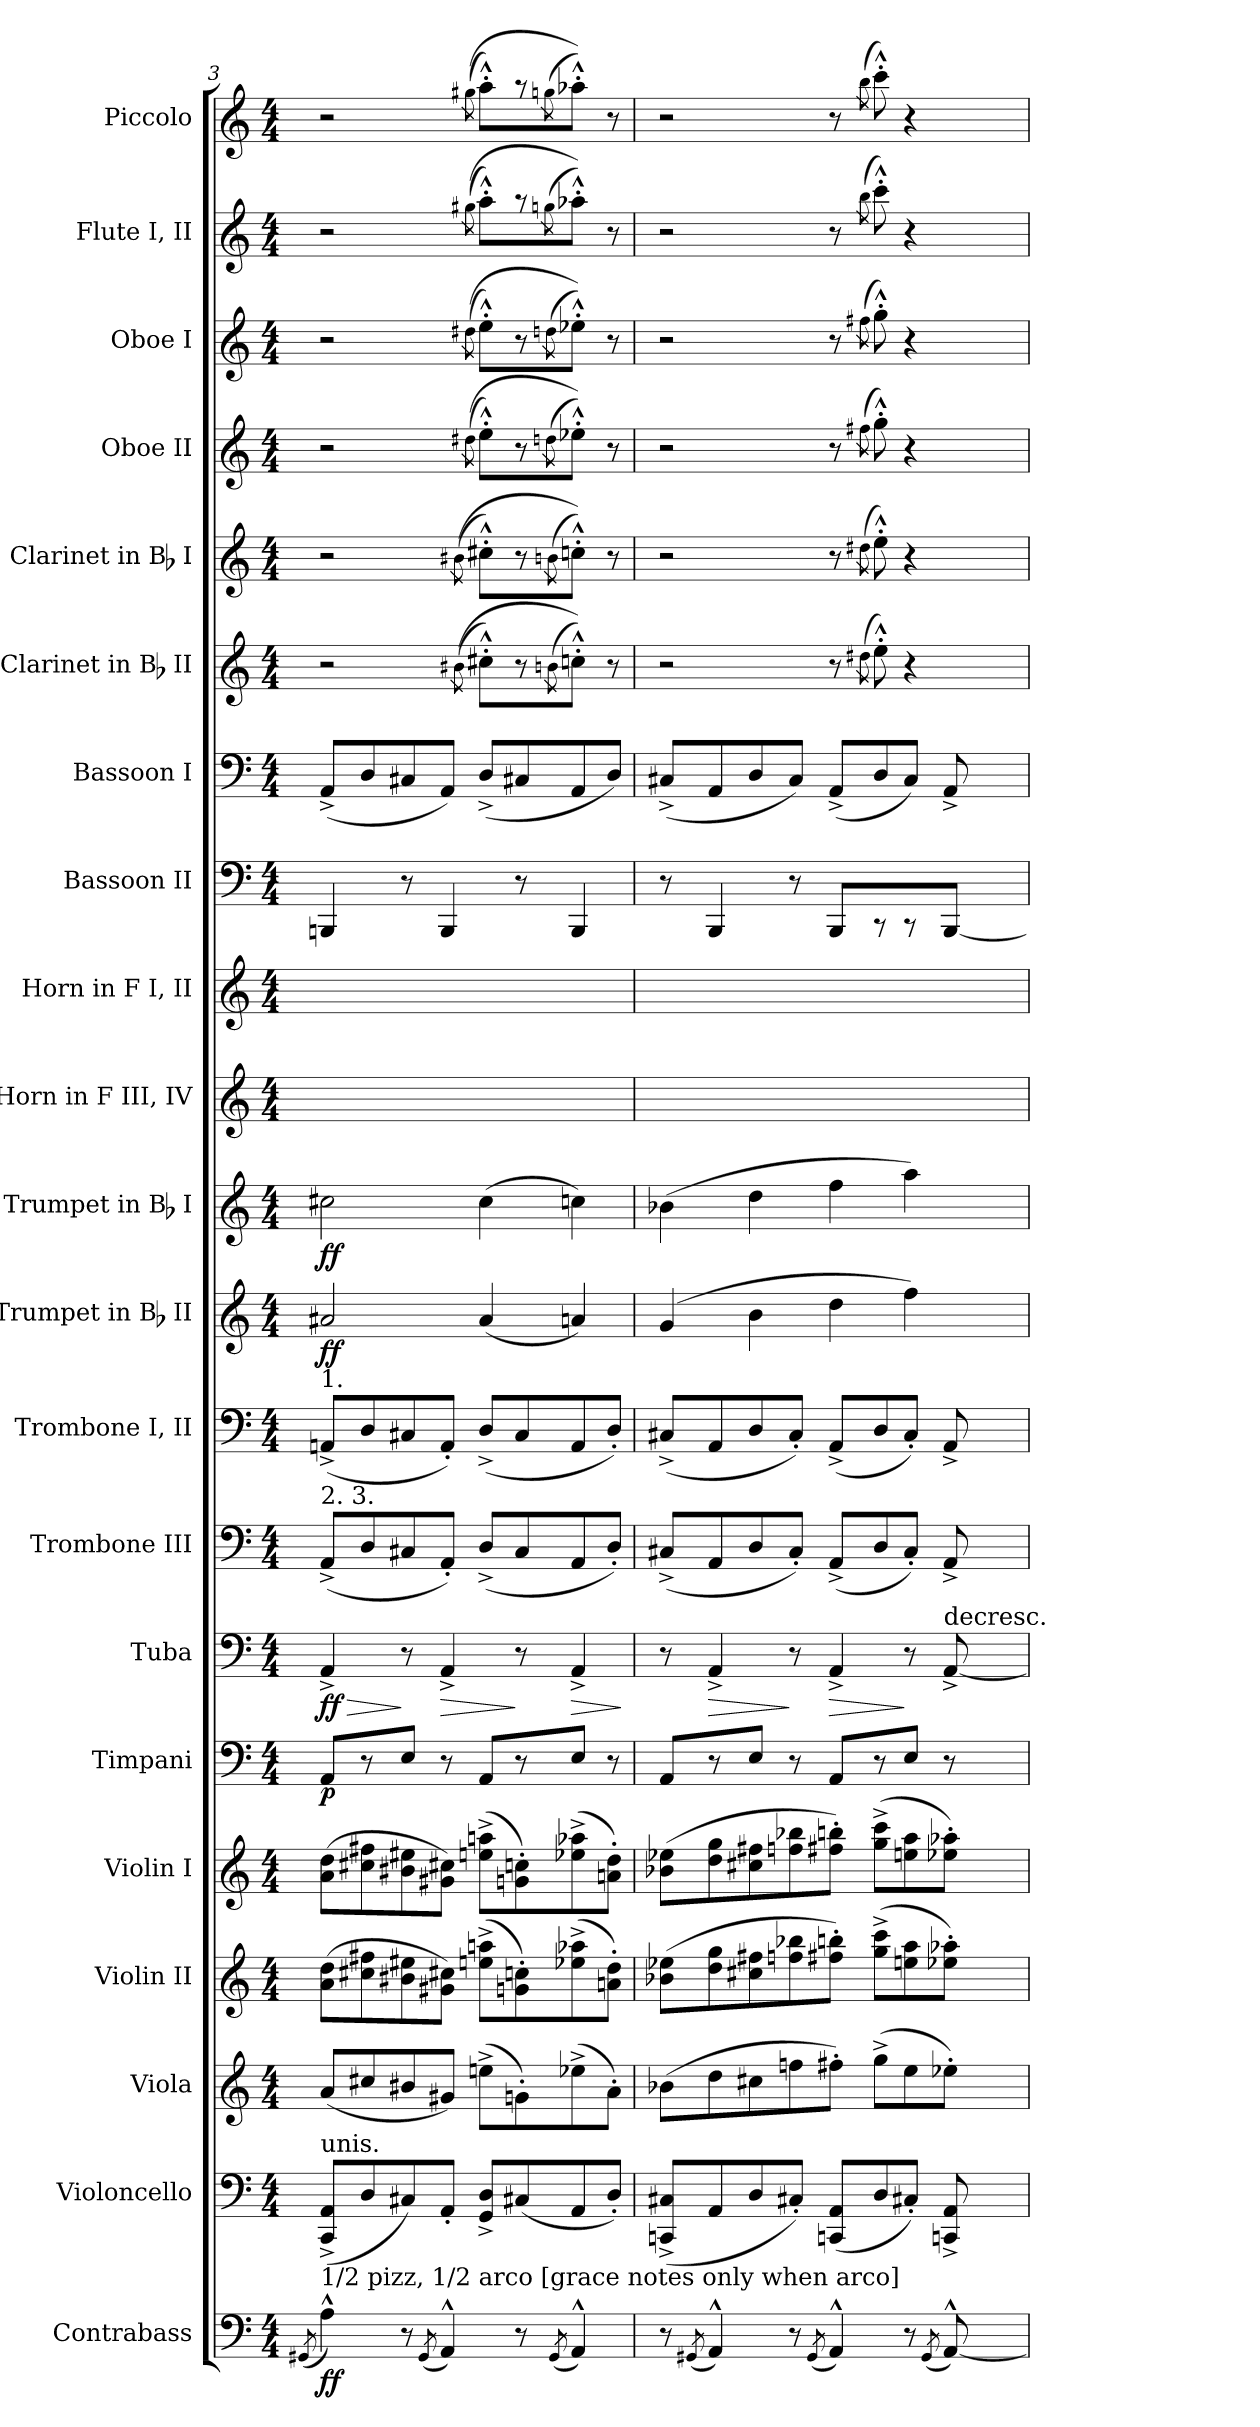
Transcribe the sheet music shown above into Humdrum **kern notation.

**kern	**dynam	**kern	**kern	**kern	**kern	**kern	**dynam	**kern	**dynam	**kern	**kern	**kern	**dynam	**kern	**dynam	**kern	**kern	**kern	**kern	**kern	**kern	**kern	**kern	**kern	**kern
*part21	*part21	*part20	*part19	*part18	*part17	*part16	*part16	*part15	*part15	*part14	*part13	*part12	*part12	*part11	*part11	*part10	*part9	*part8	*part7	*part6	*part5	*part4	*part3	*part2	*part1
*staff21	*staff21	*staff20	*staff19	*staff18	*staff17	*staff16	*staff16	*staff15	*staff15	*staff14	*staff13	*staff12	*staff12	*staff11	*staff11	*staff10	*staff9	*staff8	*staff7	*staff6	*staff5	*staff4	*staff3	*staff2	*staff1
*I"Contrabass	*	*I"Violoncello	*I"Viola	*I"Violin II	*I"Violin I	*I"Timpani	*	*I"Tuba	*	*I"Trombone III	*I"Trombone I, II	*I"Trumpet in Bb II	*	*I"Trumpet in Bb I	*	*I"Horn in F III, IV	*I"Horn in F I, II	*I"Bassoon II	*I"Bassoon I	*I"Clarinet in Bb II	*I"Clarinet in Bb I	*I"Oboe II	*I"Oboe I	*I"Flute I, II	*I"Piccolo
*I'Cb.	*	*I'Vc.	*I'Vla.	*I'Vln. II	*I'Vln. I	*I'Timp.	*	*I'Tba.	*	*	*I'Tbn. I	*I'Tpt.	*	*I'Tpt.	*	*I'Hn.	*I'Hn.	*I'Bsn.	*I'Bsn.	*I'Cl.	*I'Cl.	*I'Ob.	*I'Ob.	*I'Fl.	*I'Picc.
*clefF4	*	*clefF4	*clefG2	*clefG2	*clefG2	*clefF4	*	*clefF4	*	*clefF4	*clefF4	*clefG2	*	*clefG2	*	*clefG2	*clefG2	*clefF4	*clefF4	*clefG2	*clefG2	*clefG2	*clefG2	*clefG2	*clefG2
*ITrd7c12	*	*	*	*	*	*	*	*	*	*	*	*ITrd1c2	*	*ITrd1c2	*	*ITrd4c7	*ITrd4c7	*	*	*ITrd1c2	*ITrd1c2	*	*	*	*ITrd-7c-12
*k[]	*	*k[]	*k[]	*k[]	*k[]	*k[]	*	*k[]	*	*k[]	*k[]	*k[b-e-]	*	*k[b-e-]	*	*k[b-]	*k[b-]	*k[]	*k[]	*k[b-e-]	*k[b-e-]	*k[]	*k[]	*k[]	*k[]
*M4/4	*	*M4/4	*M4/4	*M4/4	*M4/4	*M4/4	*	*M4/4	*	*M4/4	*M4/4	*M4/4	*	*M4/4	*	*M4/4	*M4/4	*M4/4	*M4/4	*M4/4	*M4/4	*M4/4	*M4/4	*M4/4	*M4/4
=3	=3	=3	=3	=3	=3	=3	=3	=3	=3	=3	=3	=3	=3	=3	=3	=3	=3	=3	=3	=3	=3	=3	=3	=3	=3
(8qGGG#X/	.	.	.	.	.	.	.	.	.	.	.	.	.	.	.	.	.	.	.	.	.	.	.	.	.
!	!	!	!	!	!	!	!	!	!	!	!LO:TX:a:t=1.	!	!	!	!	!	!	!	!	!	!	!	!	!	!
!	!	!	!	!	!	!	!	!	!	!LO:TX:a:t=2. 3.	!	!	!	!	!	!	!	!	!	!	!	!	!	!	!
!	!	!LO:TX:a:t=unis.	!	!	!	!	!	!	!	!	!	!	!	!	!	!	!	!	!	!	!	!	!	!	!
!LO:TX:a:t=1/2 pizz, 1/2 arco [grace notes only when arco]	!	!	!	!	!	!	!	!	!	!	!	!	!	!	!	!	!	!	!	!	!	!	!	!	!
!	!	!	!	!	!	!	!	!	!LO:HP:b	!	!	!	!	!	!	!	!	!	!	!	!	!	!	!	!
4AA^^)	ff	(8CC^ 8AA^L	(8aL	(8a 8ddL	(8a 8ddL	8AAL	p	4AA^	> ff	(8AA^L	(8AAn^L	2g#X	ff	2bn	ff	1ryy	8.ryy	4BBBn	(8AA^L	2r	2r	2r	2r	2r	2r
.	.	8D	8cc#X	8cc#X 8ff#X	8cc#X 8ff#X	8r	.	.	.	8D	8D	.	.	.	.	.	.	.	8D	.	.	.	.	.	.
.	.	.	.	.	.	.	.	.	.	.	.	.	.	.	.	.	16ryy	.	.	.	.	.	.	.	.
8r	.	8C#X)	8b#X	8b#X 8ee#X	8b#X 8ee#X	8EJ	.	8r	]	8C#X	8C#X	.	.	.	.	.	4ryy	8r	8C#X	.	.	.	.	.	.
(8qGGG#/	.	.	.	.	.	.	.	.	.	.	.	.	.	.	.	.	.	.	.	.	.	.	.	.	.
!	!	!	!	!	!	!	!	!	!LO:HP:b	!	!	!	!	!	!	!	!	!	!	!	!	!	!	!	!
4AAA^^)	.	8AA'J	8g#XJ)	8g#X 8cc#XJ)	8g#X 8cc#XJ)	8r	.	4AA^	>	8AA'J)	8AA'J)	.	.	.	.	.	.	4BBB	8AAJ)	.	.	.	.	.	.
.	.	.	.	.	.	.	.	.	.	.	.	.	.	.	.	.	.	.	.	((8qa#X\	((8qa#X\	((8qdd#X\	((8qdd#X\	((8qgg#X\	((8qggg#X\
.	.	8GG^ 8D^L	(8een^L	(8een^ 8aan^L	(8een^ 8aan^L	8AAL	.	.	.	(8D^L	(8D^L	(4g#	.	(4b	.	.	16ryy	.	(8D^L	8bn'^^L)	8bn'^^L)	8ee'^^L)	8ee'^^L)	8aa'^^L)	8aaa'^^L)
.	.	.	.	.	.	.	.	.	.	.	.	.	.	.	.	.	8.ryy	.	.	.	.	.	.	.	.
8r	.	(8C#X	8gn')	8gn' 8ccn')	8gn' 8ccn')	8r	.	8r	]	8C#	8C#	.	.	.	.	.	.	8r	8C#X	8r	8r	8r	8r	8r	8r
(8qGGG#/	.	.	.	.	.	.	.	.	.	.	.	.	.	.	.	.	.	.	.	(8qan\	(8qan\	(8qddn\	(8qddn\	(8qggn\	(8qgggn\
!	!	!	!	!	!	!	!	!	!LO:HP:b	!	!	!	!	!	!	!	!	!	!	!	!	!	!	!	!
4AAA^^)	.	8AA	(8ee-X^	(8ee-X^ 8aa-X^	(8ee-X^ 8aa-X^	8EJ	.	4AA^	>	8AA	8AA	4gn)	.	4b-X)	.	.	16ryy	4BBB	8AA	8b-X'^^J))	8b-X'^^J))	8ee-X'^^J))	8ee-X'^^J))	8aa-X'^^J))	8aaa-X'^^J))
.	.	.	.	.	.	.	.	.	.	.	.	.	.	.	.	.	16ryy	.	.	.	.	.	.	.	.
.	.	8D'J)	8a'J)	8an' 8dd'J)	8an' 8dd'J)	8r	.	.	.	8D'J)	8D'J)	.	.	.	.	.	8ryy	.	8DJ)	8r	8r	8r	8r	8r	8r
.	.	.	.	.	.	.	.	.	]	.	.	.	.	.	.	.	.	.	.	.	.	.	.	.	.
=4	=4	=4	=4	=4	=4	=4	=4	=4	=4	=4	=4	=4	=4	=4	=4	=4	=4	=4	=4	=4	=4	=4	=4	=4	=4
8r	.	(8CCn^ 8C#X^L	(8b-XL	(8b-X 8ee-XL	(8b-X 8ee-XL	8AAL	.	8r	.	(8C#X^L	(8C#X^L	(4f	.	(4a-X	.	1ryy	8.ryy	8r	(8C#X^L	2r	2r	2r	2r	2r	2r
(8qGGG#X/	.	.	.	.	.	.	.	.	.	.	.	.	.	.	.	.	.	.	.	.	.	.	.	.	.
!	!	!	!	!	!	!	!	!	!LO:HP:b	!	!	!	!	!	!	!	!	!	!	!	!	!	!	!	!
4AAA^^)	.	8AA	8dd	8dd 8gg	8dd 8gg	8r	.	4AA^	>	8AA	8AA	.	.	.	.	.	.	4BBB	8AA	.	.	.	.	.	.
.	.	.	.	.	.	.	.	.	.	.	.	.	.	.	.	.	16ryy	.	.	.	.	.	.	.	.
.	.	8D	8cc#X	8cc#X 8ff#X	8cc#X 8ff#X	8EJ	.	.	.	8D	8D	4a	.	4cc	.	.	8.ryy	.	8D	.	.	.	.	.	.
8r	.	8C#X'J)	8ffn	8ffn 8bb-X	8ffn 8bb-X	8r	.	8r	]	8C#'J)	8C#'J)	.	.	.	.	.	.	8r	8C#J)	.	.	.	.	.	.
.	.	.	.	.	.	.	.	.	.	.	.	.	.	.	.	.	16ryy	.	.	.	.	.	.	.	.
(8qGGG#/	.	.	.	.	.	.	.	.	.	.	.	.	.	.	.	.	.	.	.	.	.	.	.	.	.
!	!	!	!	!	!	!	!	!	!LO:HP:b	!	!	!	!	!	!	!	!	!	!	!	!	!	!	!	!
4AAA^^)	.	(8CCn 8AAL	8ff#X'J)	8ff#X' 8bbn'J)	8ff#X' 8bbn'J)	8AAL	.	4AA^	>	(8AA^L	(8AA^L	4cc	.	4ee-	.	.	4ryy	8BBBL	(8AA^L	8r	8r	8r	8r	8r	8r
.	.	.	.	.	.	.	.	.	.	.	.	.	.	.	.	.	.	.	.	(8qcc#X\	(8qcc#X\	(8qff#X\	(8qff#X\	(8qbb\	(8qbbb\
.	.	8D	(8gg^L	(8gg^ 8ccc^L	(8gg^ 8ccc^L	8r	.	.	.	8D	8D	.	.	.	.	.	.	8r	8D	8dd'^^)	8dd'^^)	8gg'^^)	8gg'^^)	8ccc'^^)	8cccc'^^)
8r	.	8C#X'J)	8ee	8een 8aa	8een 8aa	8EJ	.	8r	]	8C#'J)	8C#'J)	4ee-)	.	4gg)	.	.	16ryy	8r	8C#J)	4r	4r	4r	4r	4r	4r
.	.	.	.	.	.	.	.	.	.	.	.	.	.	.	.	.	8.ryy	.	.	.	.	.	.	.	.
(8qGGG#/	.	.	.	.	.	.	.	.	.	.	.	.	.	.	.	.	.	.	.	.	.	.	.	.	.
!	!	!	!	!	!	!	!	!LO:TX:t=decresc.	!	!	!	!	!	!	!	!	!	!	!	!	!	!	!	!	!
[8AAA^^)	.	8CCn^ 8AA^	8ee-X'J)	8ee-X' 8aa-X'J)	8ee-X' 8aa-X'J)	8r	.	[8AA^	.	8AA^	8AA^	.	.	.	.	.	.	[8BBBJ	8AA^	.	.	.	.	.	.
=	=	=	=	=	=	=	=	=	=	=	=	=	=	=	=	=	=	=	=	=	=	=	=	=	=
*-	*-	*-	*-	*-	*-	*-	*-	*-	*-	*-	*-	*-	*-	*-	*-	*-	*-	*-	*-	*-	*-	*-	*-	*-	*-
